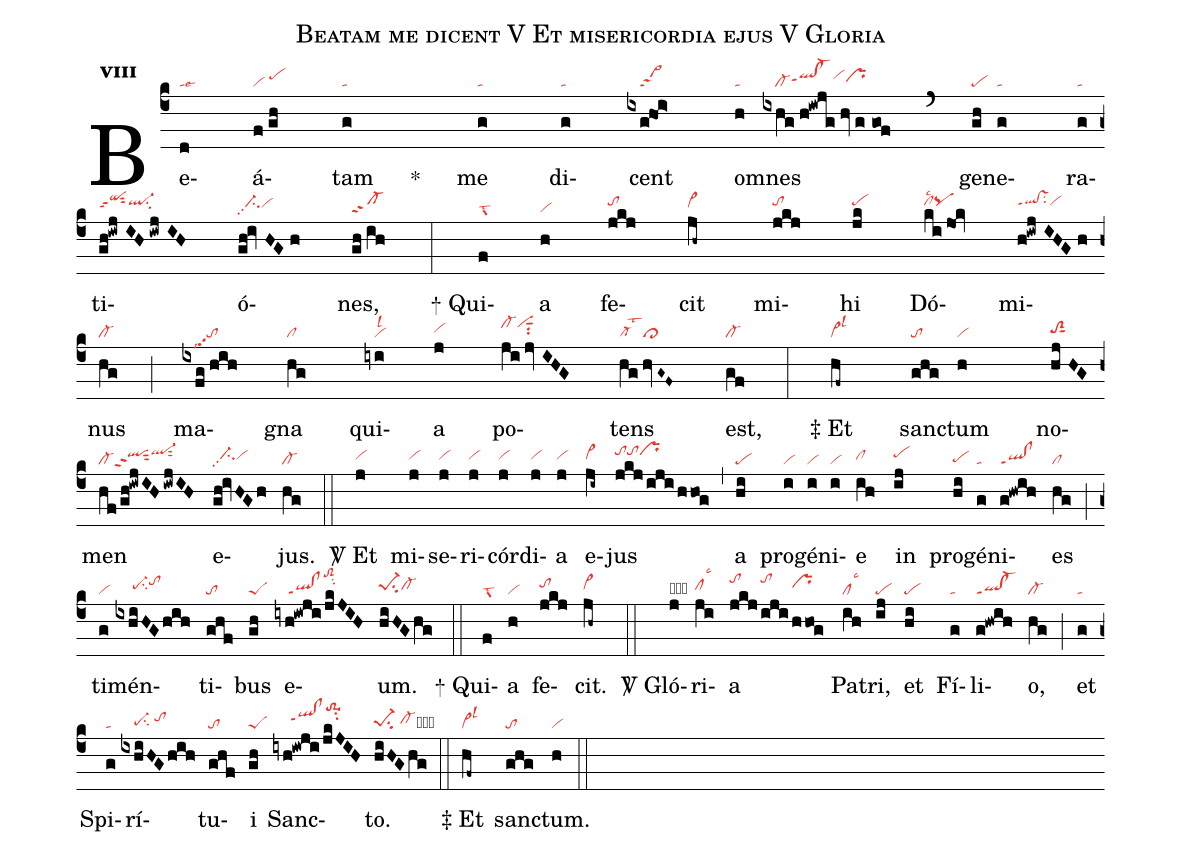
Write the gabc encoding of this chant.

name:Beatam me dicent V Et misericordia ejus V Gloria;
office-part:re;
mode:8;
nabc-lines:1;
%%
initial-style: 1;
name: Beatam me dicent;
mode:8;
office-part: Responsorium;
annotation: Resp.;
annotation:viii;
nabc-lines:1;
%%
(c4) Be(d|talse3)á(f/gh|vi/pehi)tam(g|ta) <sp>*</sp>() me(g|ta) di(g|ta)cent(ixg@hoi>|////sa>2) om(h|ta)nes(ixhg/h!iwjg/hvggof|////cl-qlhh!cl-hhppt1vihiprhh) (`) ge(gh|pe)ne(g|ta)ra(gz|ta)ti(gh!iwjIH/iwjIH|qihhsut2ppt2ql-hisu2)ó(gh!ivHGh|//ci-hhpp2vihh)nes,(gh/ih|cl-ppt2) (:)
<sp>+</sp> Qui(f|grlst2)a(h|vi) fe(jkj|tohi)cit(jh~|vi>hh) mi(jkj|tohi)hi(jk|pehi) Dó(kijok|clhilsc2pqhi)mi(h!iwjIHGhz|qlhi!vshippt1su2vihi)nus(hg|cl-) (;) ma(ixfg/hih|///topp2lsi7)gna(hg|cl) qui(iyi|///vilsl2)a(j|vihh) po(ji/jvIHG|cl-hjvihjsut1su2)tens(hg/hvG~F~|cl-lst2cl>) est,(gf|cl-) (:)
<sp>‡</sp> Et(hf~|vi>lsl3) sanc(ghg|to)tum(h|vi) no(hjHGz|toS2hhsut1)men(hf/gh!iwjIH/iwjIH|cl-qlhippt2sut2ql-hjsut2) e(gh!ivHGh|//ci-hhpp2vihh)jus.(hg|cl-) (::)

<sp>V/</sp> Et(j|vihh) mi(j|vihh)se(j|vihh)ri(j|vihh)cór(j|vihh)di(j|vihh)a(j|vihh) e(ji~|vi>hh)jus(jkj/iji/hhog|tohjtohjprhj) (,) a(hi|pe) pro(i|vi)gé(i|vi)ni(i|vi)e(ih|clhh) in(ij|pehi) pro(hi|pehg)gé(g|ta)ni(g!hwih|ql!clppt1)es(hg|cl) (;) ti(g|vi)mén(ixhiHGhih|/////pe-hhsu2tohj)ti(ghf|to)bus(gh|peS) e(iyh!iwji/jkJIH|////ql!clppt1toS2hmsu2)um.(hiHGhg|pe-1hhsu2cl-hh) (::)
<sp>+</sp> Qui(f|grlst2)a(h|vi) fe(jkj|tohi)cit.(jh~|vi>hh) (::)

<sp>V/</sp> Gló(j|obvihh)ri(ji|clhhlsc3)a(jkj|tohk|iji|tohk|hhog|prhi) Pa(ih|cllsc3)tri,(ij|pe) et(hi|pe) Fí(g|ta)li(g!hwih|ql!cl-ppt1)o,(hg|cl-) (;) et(g|ta) Spi(g|ta)rí(ixhiHG/hih|////pe-hgsu2/tohi)tu(ghf|to)i(gh|peS) Sanc(iyh!iwji/jkJIH|/////qlhi!clhippt1to-1hmsu2)to.(hiHGhg|pe-1hgsu2/cl-hhcb) (::)
<sp>‡</sp> Et(hf~|vi>lsl3) sanc(ghg|to)tum.(h|vi) (::)
